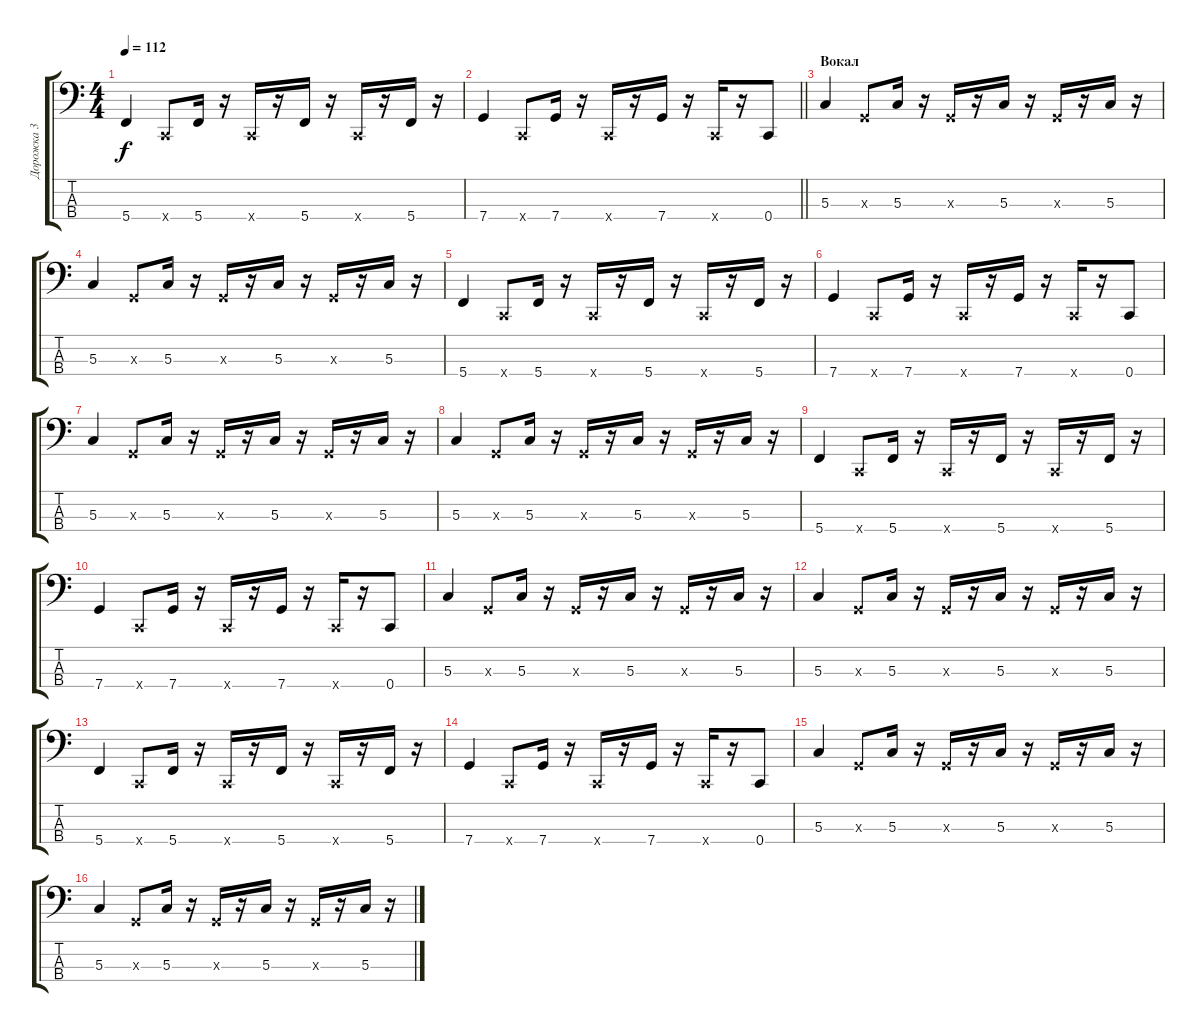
\track ("Дорожка 3" "Дорожка 3") {instrument electricbassfinger}
\staff {score tabs}
\tuning (F2 C2 G1 C1) {hide}
\ts (4 4)
\tempo 112
\clef f4
\ks c
5.4.4{dy f} 0.4{x}.8 5.4.16 r.16 0.4{x}.16 r.16 5.4.16 r.16 0.4{x}.16 r.16 5.4.16 r.16 |
\barLineRight lightlight
7.4.4 0.4{x}.8 7.4.16 r.16 0.4{x}.16 r.16 7.4.16 r.16 0.4{x}.16 r.16 0.4.8 |
\section ("" "Вокал")
5.3.4 0.3{x}.8 5.3.16 r.16 0.3{x}.16 r.16 5.3.16 r.16 0.3{x}.16 r.16 5.3.16 r.16 |
5.3.4 0.3{x}.8 5.3.16 r.16 0.3{x}.16 r.16 5.3.16 r.16 0.3{x}.16 r.16 5.3.16 r.16 |
5.4.4 0.4{x}.8 5.4.16 r.16 0.4{x}.16 r.16 5.4.16 r.16 0.4{x}.16 r.16 5.4.16 r.16 |
7.4.4 0.4{x}.8 7.4.16 r.16 0.4{x}.16 r.16 7.4.16 r.16 0.4{x}.16 r.16 0.4.8 |
5.3.4 0.3{x}.8 5.3.16 r.16 0.3{x}.16 r.16 5.3.16 r.16 0.3{x}.16 r.16 5.3.16 r.16 |
5.3.4 0.3{x}.8 5.3.16 r.16 0.3{x}.16 r.16 5.3.16 r.16 0.3{x}.16 r.16 5.3.16 r.16 |
5.4.4 0.4{x}.8 5.4.16 r.16 0.4{x}.16 r.16 5.4.16 r.16 0.4{x}.16 r.16 5.4.16 r.16 |
7.4.4 0.4{x}.8 7.4.16 r.16 0.4{x}.16 r.16 7.4.16 r.16 0.4{x}.16 r.16 0.4.8 |
5.3.4 0.3{x}.8 5.3.16 r.16 0.3{x}.16 r.16 5.3.16 r.16 0.3{x}.16 r.16 5.3.16 r.16 |
5.3.4 0.3{x}.8 5.3.16 r.16 0.3{x}.16 r.16 5.3.16 r.16 0.3{x}.16 r.16 5.3.16 r.16 |
5.4.4 0.4{x}.8 5.4.16 r.16 0.4{x}.16 r.16 5.4.16 r.16 0.4{x}.16 r.16 5.4.16 r.16 |
7.4.4 0.4{x}.8 7.4.16 r.16 0.4{x}.16 r.16 7.4.16 r.16 0.4{x}.16 r.16 0.4.8 |
5.3.4 0.3{x}.8 5.3.16 r.16 0.3{x}.16 r.16 5.3.16 r.16 0.3{x}.16 r.16 5.3.16 r.16 |
5.3.4 0.3{x}.8 5.3.16 r.16 0.3{x}.16 r.16 5.3.16 r.16 0.3{x}.16 r.16 5.3.16 r.16
